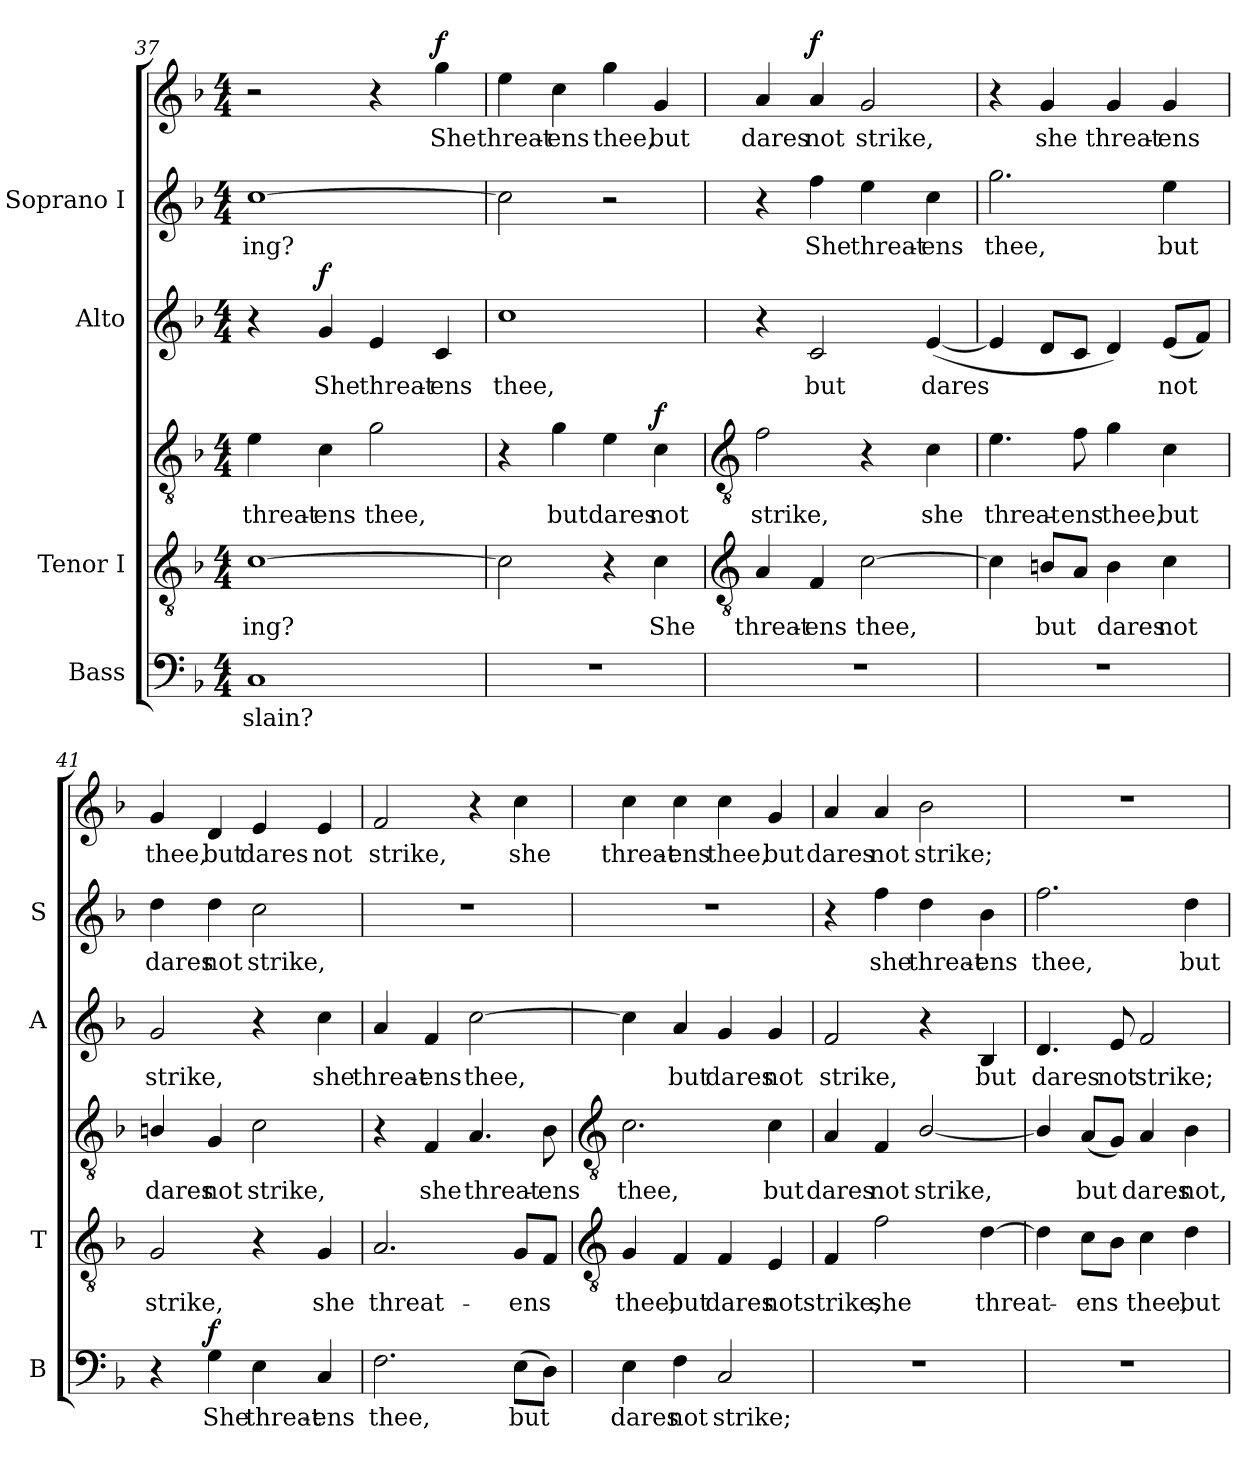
**kern	**text	**dynam	**kern	**text	**kern	**text	**dynam	**kern	**text	**dynam	**kern	**text	**kern	**text	**dynam
*part4	*part4	*part4	*part3	*part3	*part3	*part3	*part3	*part2	*part2	*part2	*part1	*part1	*part1	*part1	*part1
*staff6	*staff6	*staff6	*staff5	*staff5	*staff4	*staff4	*staff4/5	*staff3	*staff3	*staff3	*staff2	*staff2	*staff1	*staff1	*staff1/2
*I"Bass	*	*	*I"Tenor I	*	*	*	*	*I"Alto	*	*	*I"Soprano I	*	*	*	*
*I'B	*	*	*I'T	*	*	*	*	*I'A	*	*	*I'S	*	*	*	*
*clefF4	*	*	*clefGv2	*	*clefGv2	*	*	*clefG2	*	*	*clefG2	*	*clefG2	*	*
*k[b-]	*	*	*k[b-]	*	*k[b-]	*	*	*k[b-]	*	*	*k[b-]	*	*k[b-]	*	*
*F:	*	*	*F:	*	*F:	*	*	*F:	*	*	*F:	*	*F:	*	*
*M4/4	*	*	*M4/4	*	*M4/4	*	*	*M4/4	*	*	*M4/4	*	*M4/4	*	*
=37	=37	=37	=37	=37	=37	=37	=37	=37	=37	=37	=37	=37	=37	=37	=37
!	!LO:LY:b	!	!	!LO:LY:b	!	!LO:LY:b	!	!	!	!	!	!LO:LY:b	!	!	!
1C	slain?	.	[1c	ing?	4e	threat-	.	4r	.	.	[1cc	ing?	2r	.	.
!	!	!	!	!	!	!LO:LY:b	!	!	!LO:LY:b	!LO:DY:b	!	!	!	!	!
.	.	.	.	.	4c	-ens	.	4g	She	f	.	.	.	.	.
!	!	!	!	!	!	!LO:LY:b	!	!	!LO:LY:b	!	!	!	!	!	!
.	.	.	.	.	2g	thee,	.	4e	threat-	.	.	.	4r	.	.
!	!	!	!	!	!	!	!	!	!LO:LY:b	!	!	!	!	!LO:LY:b	!LO:DY:b
.	.	.	.	.	.	.	.	4c	-ens	.	.	.	4gg	She	f
=38	=38	=38	=38	=38	=38	=38	=38	=38	=38	=38	=38	=38	=38	=38	=38
!	!	!	!	!	!	!	!	!	!LO:LY:b	!	!	!	!	!LO:LY:b	!
1r	.	.	2c]	.	4r	.	.	1cc	thee,	.	2cc]	.	4ee	threat-	.
!	!	!	!	!	!	!LO:LY:b	!	!	!	!	!	!	!	!LO:LY:b	!
.	.	.	.	.	4g	but	.	.	.	.	.	.	4cc	-ens	.
!	!	!	!	!	!	!LO:LY:b	!	!	!	!	!	!	!	!LO:LY:b	!
.	.	.	4r	.	4e	dares	.	.	.	.	2r	.	4gg	thee,	.
!	!	!	!	!LO:LY:b	!	!LO:LY:b	!LO:DY:b=2	!	!	!	!	!	!	!LO:LY:b	!
.	.	.	4c	She	4c	not	f	.	.	.	.	.	4g	but	.
!!LO:LB:g=z
=39	=39	=39	=39	=39	=39	=39	=39	=39	=39	=39	=39	=39	=39	=39	=39
*	*	*	*clefGv2	*	*clefGv2	*	*	*	*	*	*	*	*	*	*
!	!	!	!	!LO:LY:b	!	!LO:LY:b	!	!	!	!	!	!	!	!LO:LY:b	!
1r	.	.	4A	threat-	2f	strike,	.	4r	.	.	4r	.	4a	dares	.
!	!	!	!	!LO:LY:b	!	!	!	!	!LO:LY:b	!	!	!LO:LY:b	!	!LO:LY:b	!LO:DY:b=2
.	.	.	4F	-ens	.	.	.	2c	but	.	4ff	She	4a	not	f
!	!	!	!	!LO:LY:b	!	!	!	!	!	!	!	!LO:LY:b	!	!LO:LY:b	!
.	.	.	[2c	thee,	4r	.	.	.	.	.	4ee	threat-	2g	strike,	.
!	!	!	!	!	!	!LO:LY:b	!	!	!LO:LY:b	!	!	!LO:LY:b	!	!	!
.	.	.	.	.	4c	she	.	(<[4e	dares	.	4cc	-ens	.	.	.
=40	=40	=40	=40	=40	=40	=40	=40	=40	=40	=40	=40	=40	=40	=40	=40
!	!	!	!	!	!	!LO:LY:b	!	!	!	!	!	!LO:LY:b	!	!	!
1r	.	.	4c]	.	4.e	threat-	.	4e]	.	.	2.gg	thee,	4r	.	.
!	!	!	!	!LO:LY:b	!	!	!	!	!	!	!	!	!	!LO:LY:b	!
.	.	.	8BnL	but	.	.	.	8dL	.	.	.	.	4g	she	.
!	!	!	!	!	!	!LO:LY:b	!	!	!	!	!	!	!	!	!
.	.	.	8AJ	.	8f	-ens	.	8cJ	.	.	.	.	.	.	.
!	!	!	!	!LO:LY:b	!	!LO:LY:b	!	!	!	!	!	!	!	!LO:LY:b	!
.	.	.	4B	dares	4g	thee,	.	4d)	.	.	.	.	4g	threat-	.
!	!	!	!	!LO:LY:b	!	!LO:LY:b	!	!	!LO:LY:b	!	!	!LO:LY:b	!	!LO:LY:b	!
.	.	.	4c	not	4c	but	.	(<8eL	not	.	4ee	but	4g	-ens	.
.	.	.	.	.	.	.	.	8fJ)	.	.	.	.	.	.	.
=41	=41	=41	=41	=41	=41	=41	=41	=41	=41	=41	=41	=41	=41	=41	=41
!	!	!	!	!LO:LY:b	!	!LO:LY:b	!	!	!LO:LY:b	!	!	!LO:LY:b	!	!LO:LY:b	!
4r	.	.	2G	strike,	4Bn/	dares	.	2g	strike,	.	4dd	dares	4g	thee,	.
!	!LO:LY:b	!LO:DY:b	!	!	!	!LO:LY:b	!	!	!	!	!	!LO:LY:b	!	!LO:LY:b	!
4G	She	f	.	.	4G	not	.	.	.	.	4dd	not	4d	but	.
!	!LO:LY:b	!	!	!	!	!LO:LY:b	!	!	!	!	!	!LO:LY:b	!	!LO:LY:b	!
4E\	threat-	.	4r	.	2c	strike,	.	4r	.	.	2cc	strike,	4e	dares	.
!	!LO:LY:b	!	!	!LO:LY:b	!	!	!	!	!LO:LY:b	!	!	!	!	!LO:LY:b	!
4C	-ens	.	4G	she	.	.	.	4cc	she	.	.	.	4e	not	.
=42	=42	=42	=42	=42	=42	=42	=42	=42	=42	=42	=42	=42	=42	=42	=42
!	!LO:LY:b	!	!	!LO:LY:b	!	!	!	!	!LO:LY:b	!	!	!	!	!LO:LY:b	!
2.F	thee,	.	2.A	threat-	4r	.	.	4a	threat-	.	1r	.	2f	strike,	.
!	!	!	!	!	!	!LO:LY:b	!	!	!LO:LY:b	!	!	!	!	!	!
.	.	.	.	.	4F	she	.	4f	-ens	.	.	.	.	.	.
!	!	!	!	!	!	!LO:LY:b	!	!	!LO:LY:b	!	!	!	!	!	!
.	.	.	.	.	4.A	threat-	.	[2cc	thee,	.	.	.	4r	.	.
!	!LO:LY:b	!	!	!LO:LY:b	!	!	!	!	!	!	!	!	!	!LO:LY:b	!
(>8EL	but	.	8GL	-ens	.	.	.	.	.	.	.	.	4cc\	she	.
!	!	!	!	!	!	!LO:LY:b	!	!	!	!	!	!	!	!	!
8DJ)	.	.	8FJ	.	8B-	-ens	.	.	.	.	.	.	.	.	.
!!LO:LB:g=z
=43	=43	=43	=43	=43	=43	=43	=43	=43	=43	=43	=43	=43	=43	=43	=43
*	*	*	*clefGv2	*	*clefGv2	*	*	*	*	*	*	*	*	*	*
!	!LO:LY:b	!	!	!LO:LY:b	!	!LO:LY:b	!	!	!	!	!	!	!	!LO:LY:b	!
4E	dares	.	4G	thee,	2.c	thee,	.	4cc]	.	.	1r	.	4cc\	threat-	.
!	!LO:LY:b	!	!	!LO:LY:b	!	!	!	!	!LO:LY:b	!	!	!	!	!LO:LY:b	!
4F	not	.	4F	but	.	.	.	4a	but	.	.	.	4cc\	-ens	.
!	!LO:LY:b	!	!	!LO:LY:b	!	!	!	!	!LO:LY:b	!	!	!	!	!LO:LY:b	!
2C	strike;	.	4F	dares	.	.	.	4g	dares	.	.	.	4cc\	thee,	.
!	!	!	!	!LO:LY:b	!	!LO:LY:b	!	!	!LO:LY:b	!	!	!	!	!LO:LY:b	!
.	.	.	4E	not	4c	but	.	4g	not	.	.	.	4g	but	.
=44	=44	=44	=44	=44	=44	=44	=44	=44	=44	=44	=44	=44	=44	=44	=44
!	!	!	!	!LO:LY:b	!	!LO:LY:b	!	!	!LO:LY:b	!	!	!	!	!LO:LY:b	!
1r	.	.	4F	strike,	4A	dares	.	2f	strike,	.	4r	.	4a	dares	.
!	!	!	!	!LO:LY:b	!	!LO:LY:b	!	!	!	!	!	!LO:LY:b	!	!LO:LY:b	!
.	.	.	2f	she	4F	not	.	.	.	.	4ff	she	4a	not	.
!	!	!	!	!	!	!LO:LY:b	!	!	!	!	!	!LO:LY:b	!	!LO:LY:b	!
.	.	.	.	.	[2B-/	strike,	.	4r	.	.	4dd	threat-	2b-	strike;	.
!	!	!	!	!LO:LY:b	!	!	!	!	!LO:LY:b	!	!	!LO:LY:b	!	!	!
.	.	.	[4d	threat-	.	.	.	4B-	but	.	4b-	-ens	.	.	.
=45	=45	=45	=45	=45	=45	=45	=45	=45	=45	=45	=45	=45	=45	=45	=45
!	!	!	!	!	!	!	!	!	!LO:LY:b	!	!	!LO:LY:b	!	!	!
1r	.	.	4d]	.	4B-/]	.	.	4.d	dares	.	2.ff	thee,	1r	.	.
!	!	!	!	!LO:LY:b	!	!LO:LY:b	!	!	!	!	!	!	!	!	!
.	.	.	8cL	ens	(<8AL	but	.	.	.	.	.	.	.	.	.
!	!	!	!	!	!	!	!	!	!LO:LY:b	!	!	!	!	!	!
.	.	.	8B-J	.	8GJ)	.	.	8e	not	.	.	.	.	.	.
!	!	!	!	!LO:LY:b	!	!LO:LY:b	!	!	!LO:LY:b	!	!	!	!	!	!
.	.	.	4c	thee,	4A	dares	.	2f	strike;	.	.	.	.	.	.
!	!	!	!	!LO:LY:b	!	!LO:LY:b	!	!	!	!	!	!LO:LY:b	!	!	!
.	.	.	4d	but	4B-	not,	.	.	.	.	4dd	but	.	.	.
=	=	=	=	=	=	=	=	=	=	=	=	=	=	=	=
*-	*-	*-	*-	*-	*-	*-	*-	*-	*-	*-	*-	*-	*-	*-	*-
